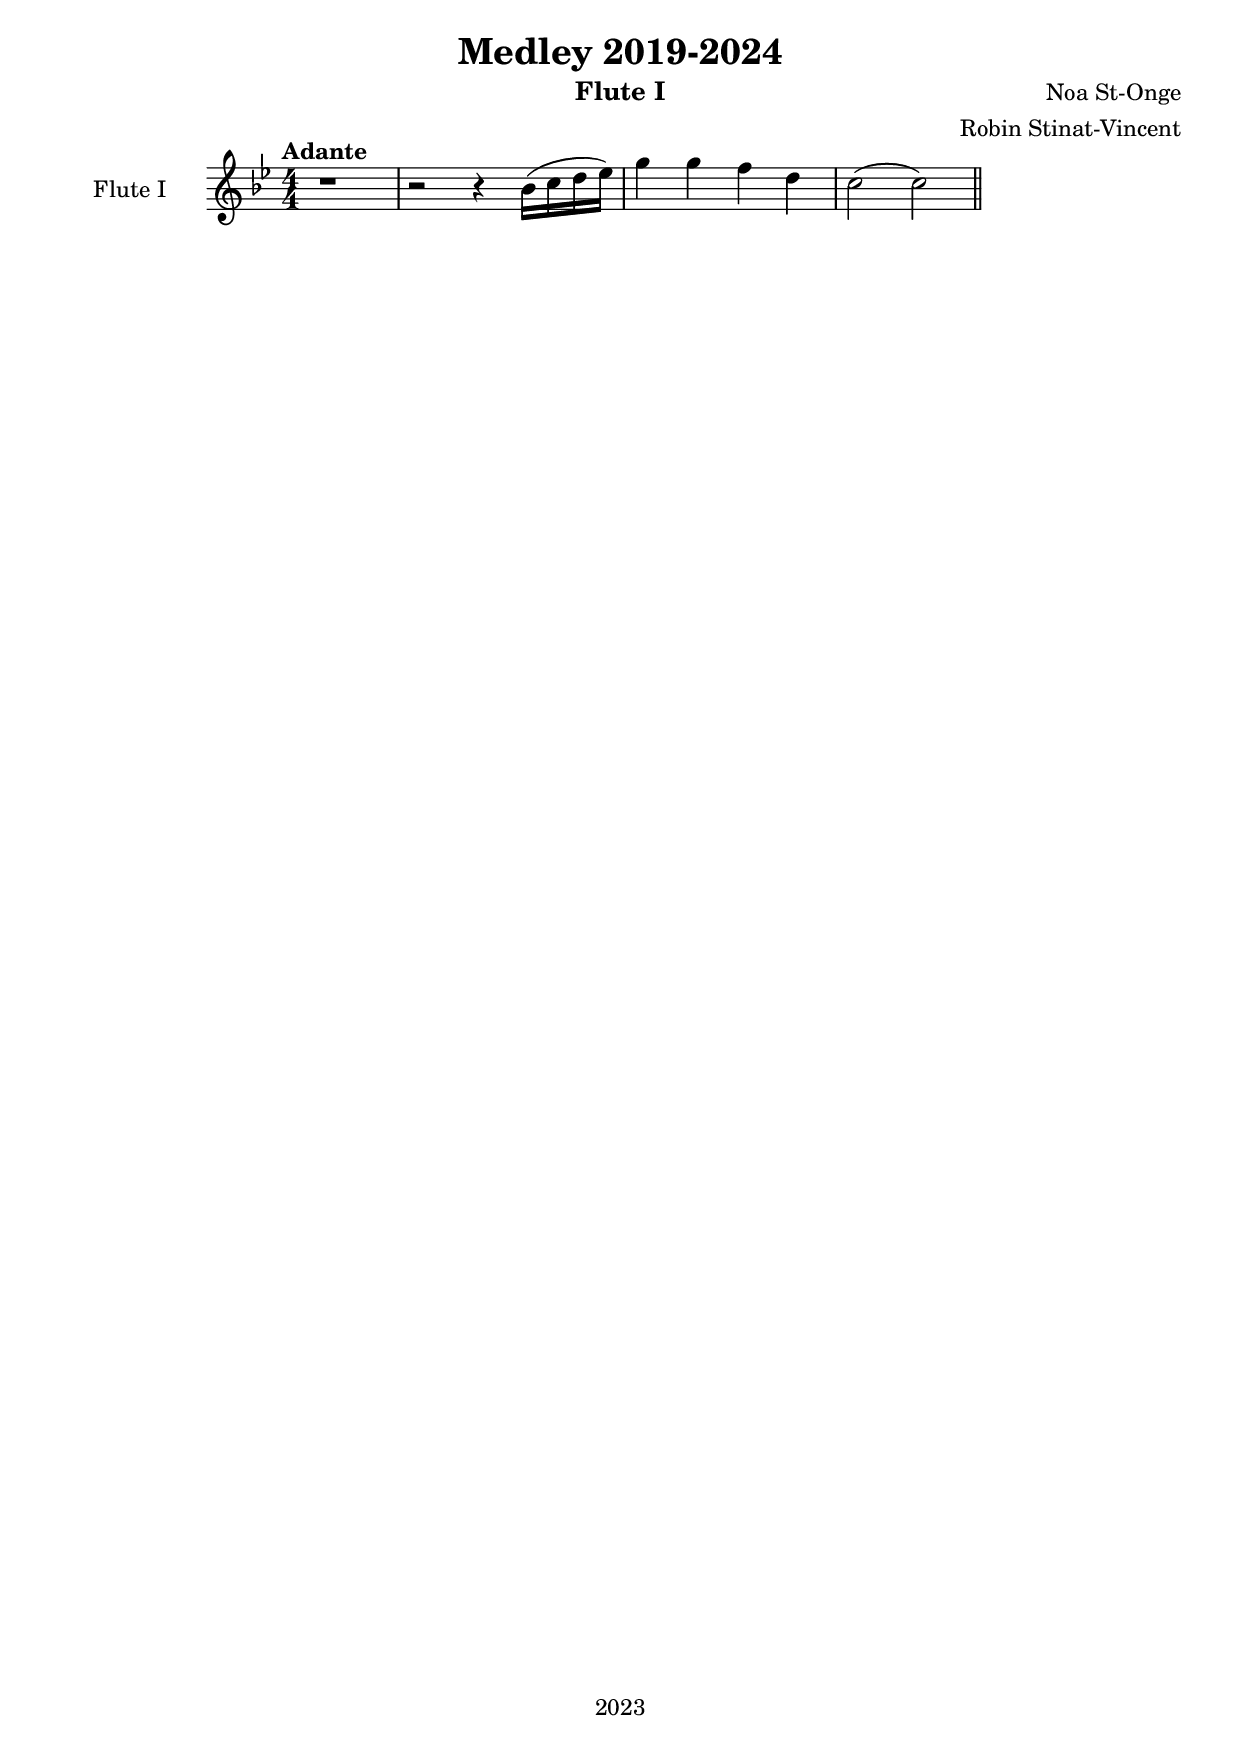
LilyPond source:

fluteI_COTNT = \relative c'' {
  r1
  r2 r4 bes16 (c16 d16 es16)
  g4 g4 f4 d4
  c2 (c2)
}

scoreAFluteI = \relative c'' {
  \key bes \major
  \numericTimeSignature
  \time 4/4
  \tempo "Adante"
  \fluteI_COTNT

  \section
}

scoreAFluteIPart = \new Staff \with {
  instrumentName = "Flute I"
  shortInstrumentName = "Fl. I"
  midiInstrument = "flute"
} \scoreAFluteI

\book {
  \bookOutputName "Flute I"
  \header {
    title = "Medley 2019-2024"
    composer = "Noa St-Onge"
    arranger = "Robin Stinat-Vincent"
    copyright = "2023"
    instrument = "Flute I"
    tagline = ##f
  }
  \score {
    <<
      \scoreAFluteIPart
    >>
    \layout {
      indent = 25
      short-indent = 20
    }

    \midi {
      \tempo 4=92
    }
  }
}